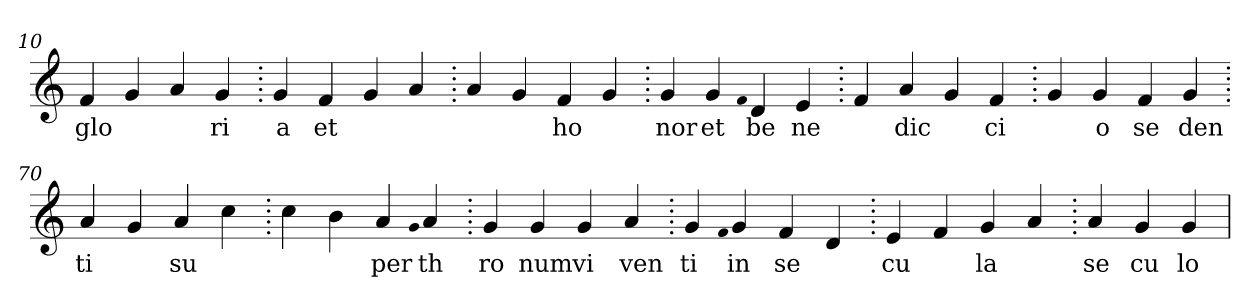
**kern	**text
*part1	*part1
*staff1	*staff1
*clefG2	*
=10.	=10.
4f	glo
4g	.
4a	.
4g	ri
=20.	=20.
4g	a
4f	et
4g	.
4a	.
=30.	=30.
4a	.
4g	.
4f	ho
4g	.
=40.	=40.
4g	nor
4g	et
qqf	.
4d	be
4e	ne
=50.	=50.
4f	.
4a	dic
4g	.
4f	ci
=60.	=60.
4g	.
4g	o
4f	se
4g	den
=70.	=70.
4a	ti
4g	.
4a	su
4cc	.
=80.	=80.
4cc	.
4b	.
4a	per
qqg	.
4a	th
=90.	=90.
4g	ro
4g	num
4g	vi
4a	ven
=100.	=100.
4g	ti
qqf	.
4g	in
4f	se
4d	.
=110.	=110.
4e	cu
4f	.
4g	la
4a	.
=120.	=120.
4a	se
4g	cu
4g	lo
=	=
*-	*-
